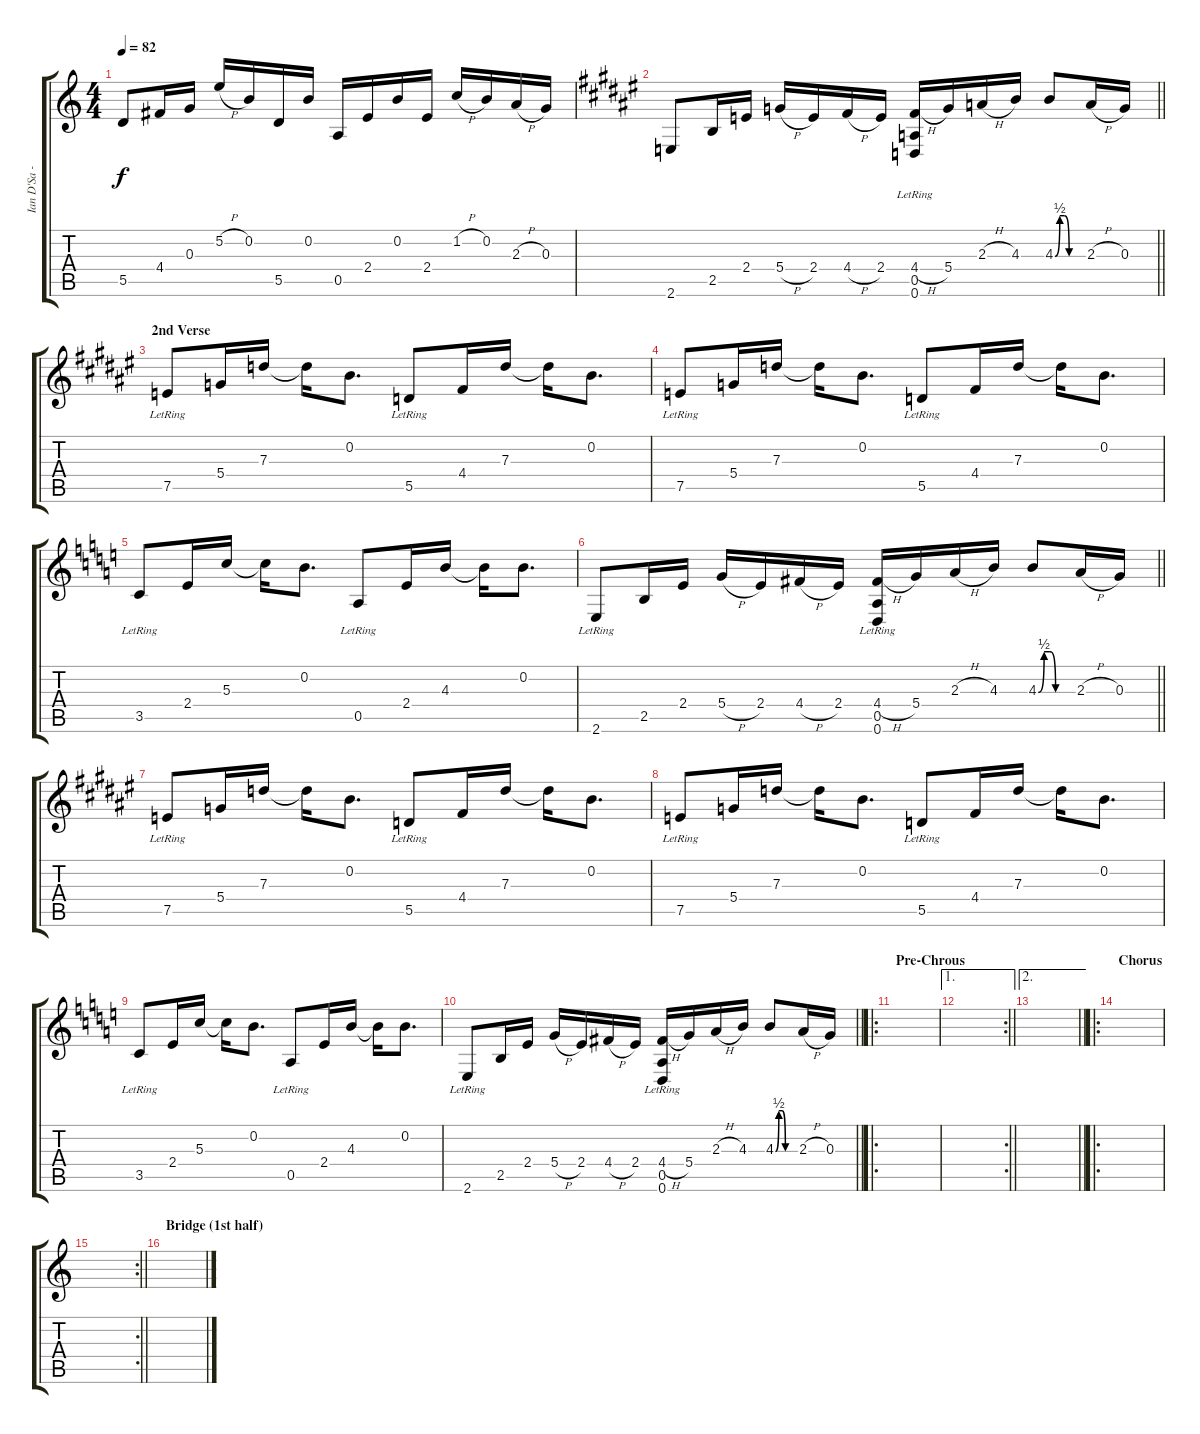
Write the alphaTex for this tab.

\track ("Ian D'Sa - Rhythm Guitar (Acoustic)" "Ian D'Sa -") {instrument acousticguitarsteel}
\staff {score tabs}
\tuning (E4 B3 G3 D3 A2 D2) {hide}
\ts (4 4)
\tempo 82
\clef g2
\ks c
5.5.8{dy f} 4.4.16 0.3.16 5.2{h}.16 0.2.16 5.5.16 0.2.16 0.5.16 2.4.16 0.2.16 2.4.16 1.2{h}.16 0.2.16 2.3{h}.16 0.3.16 |
\barLineRight lightlight
\ks d#minor
2.6.8 2.5.16 2.4.16 5.4{h}.16 2.4.16 4.4{h}.16 2.4.16 (4.4{h} 0.5{lr} 0.6{lr}).16 5.4.16 2.3{h}.16 4.3.16 4.3{be (custom 0 0 10 2 20 2 30 0 60 0)}.8 2.3{h}.16 0.3.16 |
\section ("" "2nd Verse")
7.5{lr}.8 5.4.16 7.3.16 7.3{t}.16 0.2.8{d} 5.5{lr}.8 4.4.16 7.3.16 7.3{t}.16 0.2.8{d} |
7.5{lr}.8 5.4.16 7.3.16 7.3{t}.16 0.2.8{d} 5.5{lr}.8 4.4.16 7.3.16 7.3{t}.16 0.2.8{d} |
\ks c
3.5{lr}.8 2.4.16 5.3.16 5.3{t}.16 0.2.8{d} 0.5{lr}.8 2.4.16 4.3.16 4.3{t}.16 0.2.8{d} |
\barLineRight lightlight
2.6{lr}.8 2.5.16 2.4.16 5.4{h}.16 2.4.16 4.4{h}.16 2.4.16 (4.4{h} 0.5{lr} 0.6{lr}).16 5.4.16 2.3{h}.16 4.3.16 4.3{be (custom 0 0 10 2 20 2 30 0 60 0)}.8 2.3{h}.16 0.3.16 |
\ks d#minor
7.5{lr}.8 5.4.16 7.3.16 7.3{t}.16 0.2.8{d} 5.5{lr}.8 4.4.16 7.3.16 7.3{t}.16 0.2.8{d} |
7.5{lr}.8 5.4.16 7.3.16 7.3{t}.16 0.2.8{d} 5.5{lr}.8 4.4.16 7.3.16 7.3{t}.16 0.2.8{d} |
\ks c
3.5{lr}.8 2.4.16 5.3.16 5.3{t}.16 0.2.8{d} 0.5{lr}.8 2.4.16 4.3.16 4.3{t}.16 0.2.8{d} |
\barLineRight lightlight
2.6{lr}.8 2.5.16 2.4.16 5.4{h}.16 2.4.16 4.4{h}.16 2.4.16 (4.4{h} 0.5{lr} 0.6{lr}).16 5.4.16 2.3{h}.16 4.3.16 4.3{be (custom 0 0 10 2 20 2 30 0 60 0)}.8 2.3{h}.16 0.3.16 |
\ro
\section ("" "Pre-Chrous")
|
\ae 1
\rc 2
\barLineRight lightlight
|
\ae 2
\barLineRight lightlight
|
\ro
\section ("" "Chorus")
|
\rc 2
\barLineRight lightlight
|
\section ("" "Bridge (1st half)")
